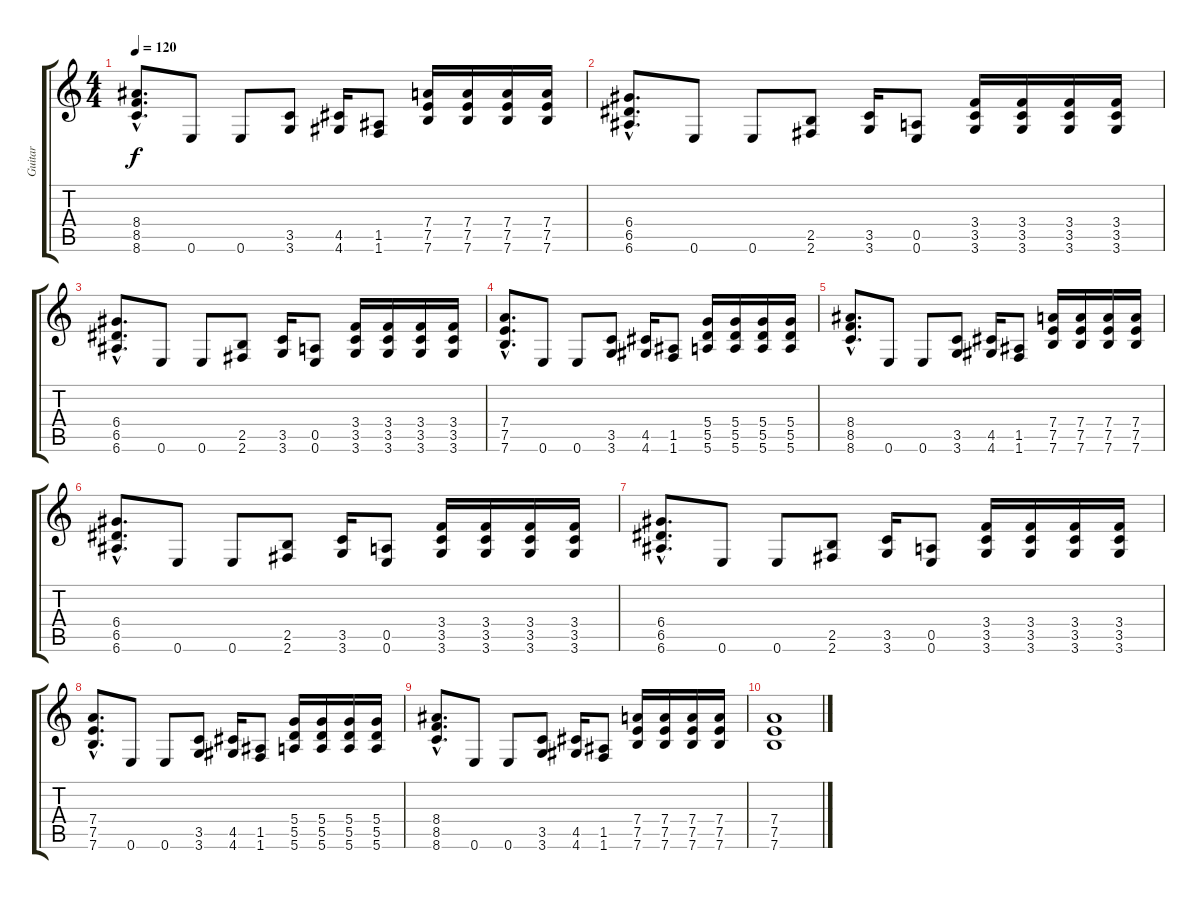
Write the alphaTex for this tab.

\track ("Guitar" "Guitar") {instrument overdrivenguitar}
\staff {score tabs}
\tuning (E4 B3 G3 D3 A2 E2) {hide}
\ts (4 4)
\tempo 120
\clef g2
\ks c
(8.4{hac} 8.5{hac} 8.6{hac}).8{d dy f} 0.6.8 0.6.8 (3.5 3.6).8 (4.5 4.6).16 (1.5 1.6).8 (7.4 7.5 7.6).16 (7.4 7.5 7.6).16 (7.4 7.5 7.6).16 (7.4 7.5 7.6).16 |
(6.4{hac} 6.5{hac} 6.6{hac}).8{d} 0.6.8 0.6.8 (2.5 2.6).8 (3.5 3.6).16 (0.5 0.6).8 (3.4 3.5 3.6).16 (3.4 3.5 3.6).16 (3.4 3.5 3.6).16 (3.4 3.5 3.6).16 |
(6.4{hac} 6.5{hac} 6.6{hac}).8{d} 0.6.8 0.6.8 (2.5 2.6).8 (3.5 3.6).16 (0.5 0.6).8 (3.4 3.5 3.6).16 (3.4 3.5 3.6).16 (3.4 3.5 3.6).16 (3.4 3.5 3.6).16 |
(7.4{hac} 7.5{hac} 7.6{hac}).8{d} 0.6.8 0.6.8 (3.5 3.6).8 (4.5 4.6).16 (1.5 1.6).8 (5.4 5.5 5.6).16 (5.4 5.5 5.6).16 (5.4 5.5 5.6).16 (5.4 5.5 5.6).16 |
(8.4{hac} 8.5{hac} 8.6{hac}).8{d} 0.6.8 0.6.8 (3.5 3.6).8 (4.5 4.6).16 (1.5 1.6).8 (7.4 7.5 7.6).16 (7.4 7.5 7.6).16 (7.4 7.5 7.6).16 (7.4 7.5 7.6).16 |
(6.4{hac} 6.5{hac} 6.6{hac}).8{d} 0.6.8 0.6.8 (2.5 2.6).8 (3.5 3.6).16 (0.5 0.6).8 (3.4 3.5 3.6).16 (3.4 3.5 3.6).16 (3.4 3.5 3.6).16 (3.4 3.5 3.6).16 |
(6.4{hac} 6.5{hac} 6.6{hac}).8{d} 0.6.8 0.6.8 (2.5 2.6).8 (3.5 3.6).16 (0.5 0.6).8 (3.4 3.5 3.6).16 (3.4 3.5 3.6).16 (3.4 3.5 3.6).16 (3.4 3.5 3.6).16 |
(7.4{hac} 7.5{hac} 7.6{hac}).8{d} 0.6.8 0.6.8 (3.5 3.6).8 (4.5 4.6).16 (1.5 1.6).8 (5.4 5.5 5.6).16 (5.4 5.5 5.6).16 (5.4 5.5 5.6).16 (5.4 5.5 5.6).16 |
(8.4{hac} 8.5{hac} 8.6{hac}).8{d} 0.6.8 0.6.8 (3.5 3.6).8 (4.5 4.6).16 (1.5 1.6).8 (7.4 7.5 7.6).16 (7.4 7.5 7.6).16 (7.4 7.5 7.6).16 (7.4 7.5 7.6).16 |
(7.4 7.5 7.6).1
